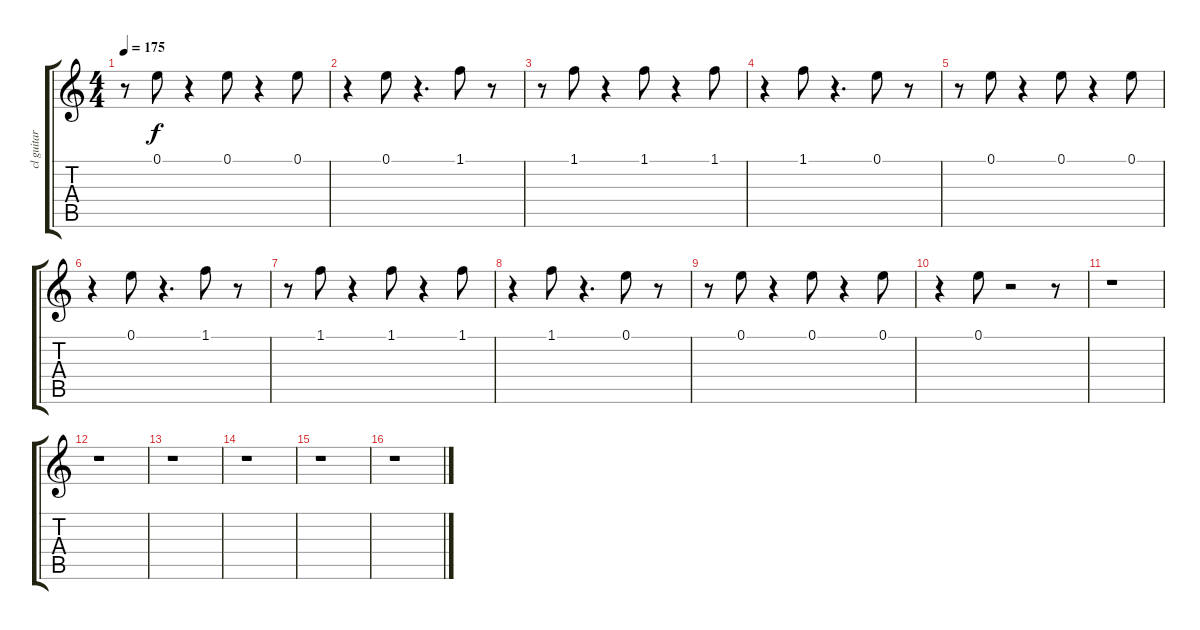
\track ("cl guitar" "cl guitar") {instrument electricguitarclean}
\staff {score tabs}
\tuning (E4 B3 G3 D3 A2 E2) {hide}
\ts (4 4)
\tempo 175
\clef g2
\ks c
r.8{dy f} 0.1.8 r.4 0.1.8 r.4 0.1.8 |
r.4 0.1.8 r.4{d} 1.1.8 r.8 |
r.8 1.1.8 r.4 1.1.8 r.4 1.1.8 |
r.4 1.1.8 r.4{d} 0.1.8 r.8 |
r.8 0.1.8 r.4 0.1.8 r.4 0.1.8 |
r.4 0.1.8 r.4{d} 1.1.8 r.8 |
r.8 1.1.8 r.4 1.1.8 r.4 1.1.8 |
r.4 1.1.8 r.4{d} 0.1.8 r.8 |
r.8 0.1.8 r.4 0.1.8 r.4 0.1.8 |
r.4 0.1.8 r.2 r.8 |
r.1 |
r.1 |
r.1 |
r.1 |
r.1 |
r.1
